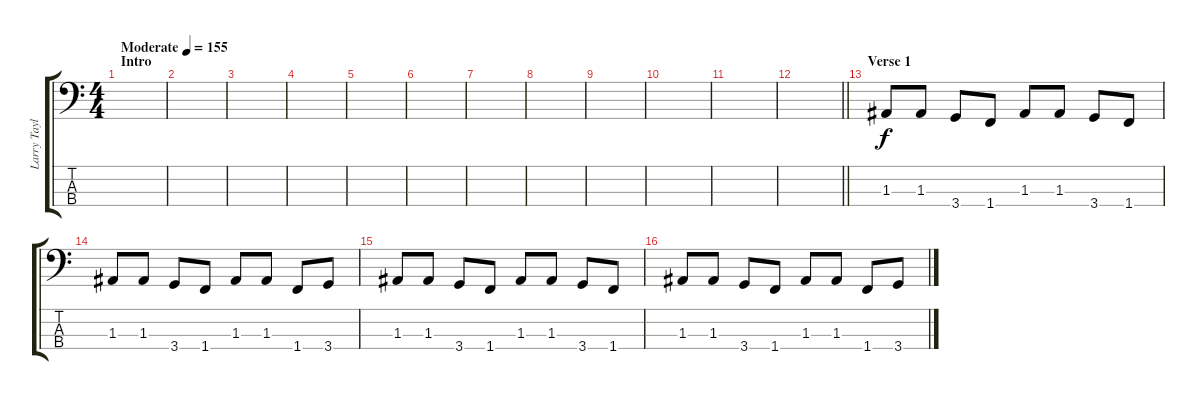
\track ("Larry Taylor" "Larry Tayl") {instrument electricbassfinger}
\staff {score tabs}
\tuning (G2 D2 A1 E1) {hide}
\ts (4 4)
\section ("" "Intro")
\tempo (155 "Moderate")
\clef f4
\ks c
|
|
|
|
|
|
|
|
|
|
|
\barLineRight lightlight
|
\section ("" "Verse 1")
1.3.8 1.3.8 3.4.8 1.4.8 1.3.8 1.3.8 3.4.8 1.4.8 |
1.3.8 1.3.8 3.4.8 1.4.8 1.3.8 1.3.8 1.4.8 3.4.8 |
1.3.8 1.3.8 3.4.8 1.4.8 1.3.8 1.3.8 3.4.8 1.4.8 |
1.3.8 1.3.8 3.4.8 1.4.8 1.3.8 1.3.8 1.4.8 3.4.8
